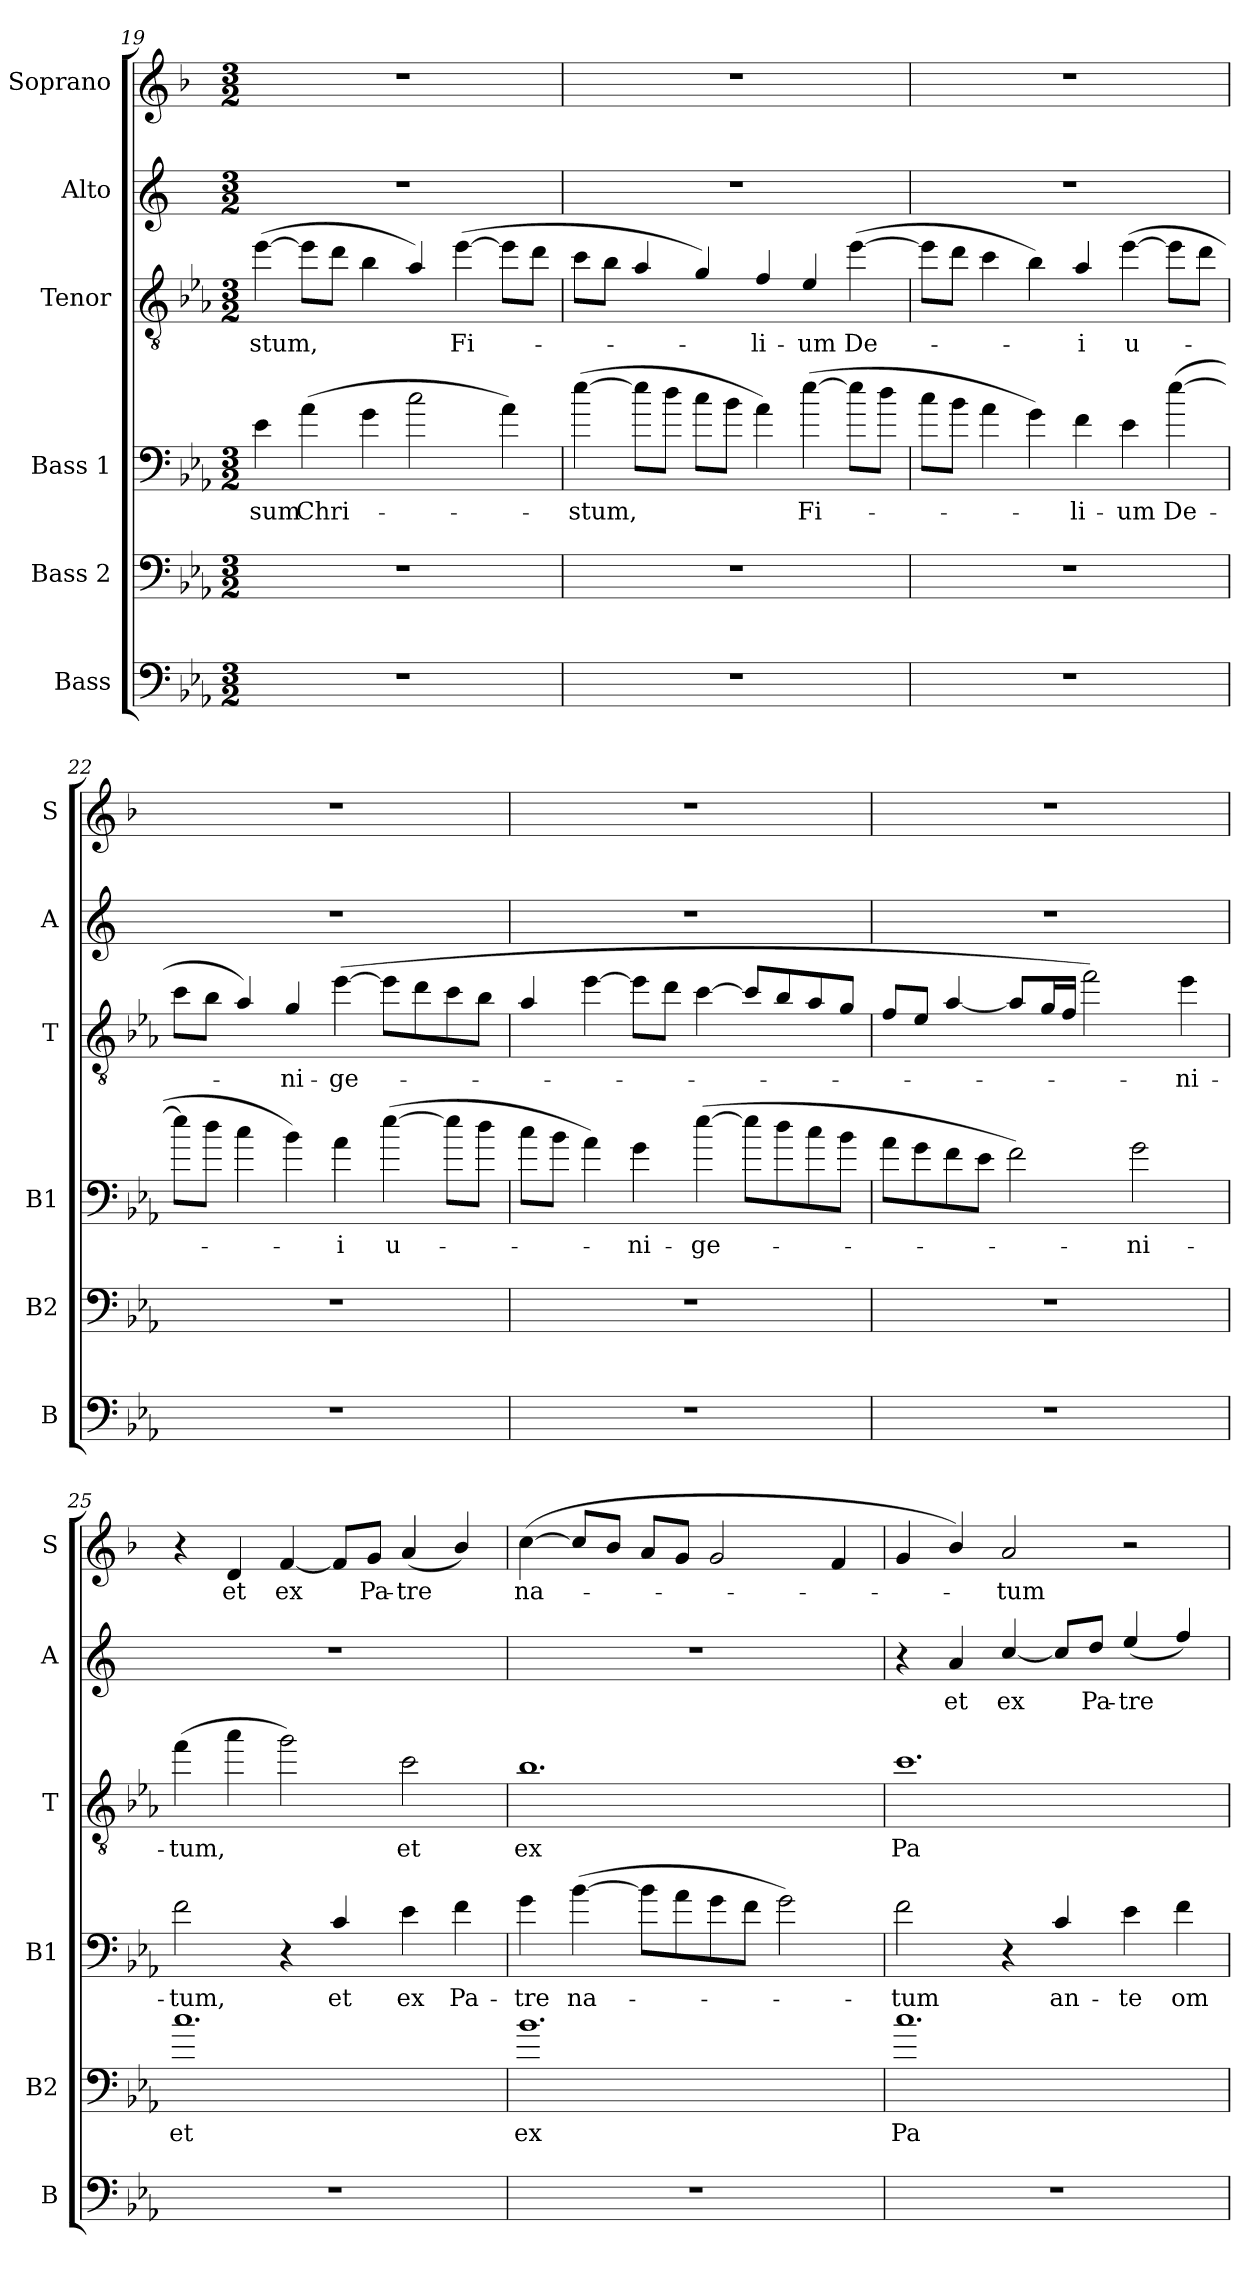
**kern	**kern	**text	**kern	**text	**kern	**text	**kern	**text	**kern	**text
*part6	*part5	*part5	*part4	*part4	*part3	*part3	*part2	*part2	*part1	*part1
*staff6	*staff5	*staff5	*staff4	*staff4	*staff3	*staff3	*staff2	*staff2	*staff1	*staff1
*I"Bass	*I"Bass 2	*	*I"Bass 1	*	*I"Tenor	*	*I"Alto	*	*I"Soprano	*
*I'B	*I'B2	*	*I'B1	*	*I'T	*	*I'A	*	*I'S	*
*clefF4	*clefF4	*	*clefF4	*	*clefGv2	*	*clefG2	*	*clefG2	*
*ITrd12c21	*ITrd12c21	*	*ITrd12c21	*	*ITrd8c14	*	*ITrd5c9	*	*ITrd1c2	*
*k[b-e-a-]	*k[b-e-a-]	*	*k[b-e-a-]	*	*k[b-e-a-]	*	*k[b-e-a-]	*	*k[b-e-a-]	*
*c:	*c:	*	*c:	*	*c:	*	*c:	*	*c:	*
*M3/2	*M3/2	*	*M3/2	*	*M3/2	*	*M3/2	*	*M3/2	*
=19	=19	=19	=19	=19	=19	=19	=19	=19	=19	=19
!	!	!	!	!LO:LY:b	!	!LO:LY:b	!	!	!	!
1.r	1.r	.	4E-\	-sum	(>[4e-\	-stum,	1.r	.	1.r	.
!	!	!	!	!LO:LY:b	!	!	!	!	!	!
.	.	.	(>4A-\	Chri-	8e-\L]	.	.	.	.	.
.	.	.	.	.	8d\J	.	.	.	.	.
.	.	.	4G\	.	4B-\	.	.	.	.	.
.	.	.	2c\	.	4A-/)	.	.	.	.	.
!	!	!	!	!	!	!LO:LY:b	!	!	!	!
.	.	.	.	.	(>[4e-\	Fi-	.	.	.	.
.	.	.	4A-\)	.	8e-\L]	.	.	.	.	.
.	.	.	.	.	8d\J	.	.	.	.	.
=20	=20	=20	=20	=20	=20	=20	=20	=20	=20	=20
!	!	!	!	!LO:LY:b	!	!	!	!	!	!
1.r	1.r	.	(>[4e-\	-stum,	8c\L	.	1.r	.	1.r	.
.	.	.	.	.	8B-\J	.	.	.	.	.
.	.	.	8e-\L]	.	4A-/	.	.	.	.	.
.	.	.	8d\J	.	.	.	.	.	.	.
.	.	.	8c\L	.	4G/)	.	.	.	.	.
.	.	.	8B-\J	.	.	.	.	.	.	.
!	!	!	!	!	!	!LO:LY:b	!	!	!	!
.	.	.	4A-\)	.	4F/	-li-	.	.	.	.
!	!	!	!	!LO:LY:b	!	!LO:LY:b	!	!	!	!
.	.	.	(>[4e-\	Fi-	4E-/	-um	.	.	.	.
!	!	!	!	!	!	!LO:LY:b	!	!	!	!
.	.	.	8e-\L]	.	(>[4e-\	De-	.	.	.	.
.	.	.	8d\J	.	.	.	.	.	.	.
=21	=21	=21	=21	=21	=21	=21	=21	=21	=21	=21
1.r	1.r	.	8c\L	.	8e-\L]	.	1.r	.	1.r	.
.	.	.	8B-\J	.	8d\J	.	.	.	.	.
.	.	.	4A-\	.	4c\	.	.	.	.	.
.	.	.	4G\)	.	4B-\)	.	.	.	.	.
!	!	!	!	!LO:LY:b	!	!LO:LY:b	!	!	!	!
.	.	.	4F\	-li-	4A-/	-i	.	.	.	.
!	!	!	!	!LO:LY:b	!	!LO:LY:b	!	!	!	!
.	.	.	4E-\	-um	(>[4e-\	u-	.	.	.	.
!	!	!	!	!LO:LY:b	!	!	!	!	!	!
.	.	.	(>[4e-\	De-	8e-\L]	.	.	.	.	.
.	.	.	.	.	8d\J	.	.	.	.	.
!!LO:PB:g=z
=22	=22	=22	=22	=22	=22	=22	=22	=22	=22	=22
1.r	1.r	.	8e-\L]	.	8c\L	.	1.r	.	1.r	.
.	.	.	8d\J	.	8B-\J	.	.	.	.	.
.	.	.	4c\	.	4A-/)	.	.	.	.	.
!	!	!	!	!	!	!LO:LY:b	!	!	!	!
.	.	.	4B-\)	.	4G/	-ni-	.	.	.	.
!	!	!	!	!LO:LY:b	!	!LO:LY:b	!	!	!	!
.	.	.	4A-\	-i	(>[4e-\	-ge-	.	.	.	.
!	!	!	!	!LO:LY:b	!	!	!	!	!	!
.	.	.	(>[4e-\	u-	8e-\L]	.	.	.	.	.
.	.	.	.	.	8d\	.	.	.	.	.
.	.	.	8e-\L]	.	8c\	.	.	.	.	.
.	.	.	8d\J	.	8B-\J	.	.	.	.	.
=23	=23	=23	=23	=23	=23	=23	=23	=23	=23	=23
1.r	1.r	.	8c\L	.	4A-/	.	1.r	.	1.r	.
.	.	.	8B-\J	.	.	.	.	.	.	.
.	.	.	4A-\)	.	[4e-\	.	.	.	.	.
!	!	!	!	!LO:LY:b	!	!	!	!	!	!
.	.	.	4G\	-ni-	8e-\L]	.	.	.	.	.
.	.	.	.	.	8d\J	.	.	.	.	.
!	!	!	!	!LO:LY:b	!	!	!	!	!	!
.	.	.	(>[4e-\	-ge-	[4c\	.	.	.	.	.
.	.	.	8e-\L]	.	8c/L]	.	.	.	.	.
.	.	.	8d\	.	8B-/	.	.	.	.	.
.	.	.	8c\	.	8A-/	.	.	.	.	.
.	.	.	8B-\J	.	8G/J	.	.	.	.	.
=24	=24	=24	=24	=24	=24	=24	=24	=24	=24	=24
1.r	1.r	.	8A-\L	.	8F/L	.	1.r	.	1.r	.
.	.	.	8G\	.	8E-/J	.	.	.	.	.
.	.	.	8F\	.	[4A-/	.	.	.	.	.
.	.	.	8E-\J	.	.	.	.	.	.	.
.	.	.	2F\)	.	8A-/L]	.	.	.	.	.
.	.	.	.	.	16G/L	.	.	.	.	.
.	.	.	.	.	16F/JJ	.	.	.	.	.
.	.	.	.	.	2f\)	.	.	.	.	.
!	!	!	!	!LO:LY:b	!	!	!	!	!	!
.	.	.	2G\	-ni-	.	.	.	.	.	.
!	!	!	!	!	!	!LO:LY:b	!	!	!	!
.	.	.	.	.	4e-\	-ni-	.	.	.	.
=25	=25	=25	=25	=25	=25	=25	=25	=25	=25	=25
!	!	!LO:LY:b	!	!LO:LY:b	!	!LO:LY:b	!	!	!	!
1.r	1.c	et	2F\	-tum,	(>4f\	-tum,	1.r	.	4r	.
!	!	!	!	!	!	!	!	!	!	!LO:LY:b
.	.	.	.	.	4a-\	.	.	.	4c/	et
!	!	!	!	!	!	!	!	!	!	!LO:LY:b
.	.	.	4r	.	2g\)	.	.	.	[4e-/	ex
!	!	!	!	!LO:LY:b	!	!	!	!	!	!
.	.	.	4C/	et	.	.	.	.	8e-/L]	.
!	!	!	!	!	!	!	!	!	!	!LO:LY:b
.	.	.	.	.	.	.	.	.	8f/J	Pa-
!	!	!	!	!LO:LY:b	!	!LO:LY:b	!	!	!	!LO:LY:b
.	.	.	4E-\	ex	2c\	et	.	.	(<4g/	-tre
!	!	!	!	!LO:LY:b	!	!	!	!	!	!
.	.	.	4F\	Pa-	.	.	.	.	4a-/)	.
=26	=26	=26	=26	=26	=26	=26	=26	=26	=26	=26
!	!	!LO:LY:b	!	!LO:LY:b	!	!LO:LY:b	!	!	!	!LO:LY:b
1.r	1.B-	ex	4G\	-tre	1.B-	ex	1.r	.	(>[4b-\	na-
!	!	!	!	!LO:LY:b	!	!	!	!	!	!
.	.	.	(>[4B-\	na-	.	.	.	.	8b-/L]	.
.	.	.	.	.	.	.	.	.	8a-/J	.
.	.	.	8B-\L]	.	.	.	.	.	8g/L	.
.	.	.	8A-\	.	.	.	.	.	8f/J	.
.	.	.	8G\	.	.	.	.	.	2f/	.
.	.	.	8F\J	.	.	.	.	.	.	.
.	.	.	2G\)	.	.	.	.	.	.	.
.	.	.	.	.	.	.	.	.	4e-/	.
!!LO:LB:g=z
=27	=27	=27	=27	=27	=27	=27	=27	=27	=27	=27
!	!	!LO:LY:b	!	!LO:LY:b	!	!LO:LY:b	!	!	!	!
1.r	1.c	Pa-	2F\	-tum	1.c	Pa-	4r	.	4f/	.
!	!	!	!	!	!	!	!	!LO:LY:b	!	!
.	.	.	.	.	.	.	4c/	et	4a-/)	.
!	!	!	!	!	!	!	!	!LO:LY:b	!	!LO:LY:b
.	.	.	4r	.	.	.	[4e-/	ex	2g/	-tum
!	!	!	!	!LO:LY:b	!	!	!	!	!	!
.	.	.	4C/	an-	.	.	8e-/L]	.	.	.
!	!	!	!	!	!	!	!	!LO:LY:b	!	!
.	.	.	.	.	.	.	8f/J	Pa-	.	.
!	!	!	!	!LO:LY:b	!	!	!	!LO:LY:b	!	!
.	.	.	4E-\	-te	.	.	(<4g/	-tre	2r	.
!	!	!	!	!LO:LY:b	!	!	!	!	!	!
.	.	.	4F\	om-	.	.	4a-/)	.	.	.
=	=	=	=	=	=	=	=	=	=	=
*-	*-	*-	*-	*-	*-	*-	*-	*-	*-	*-
